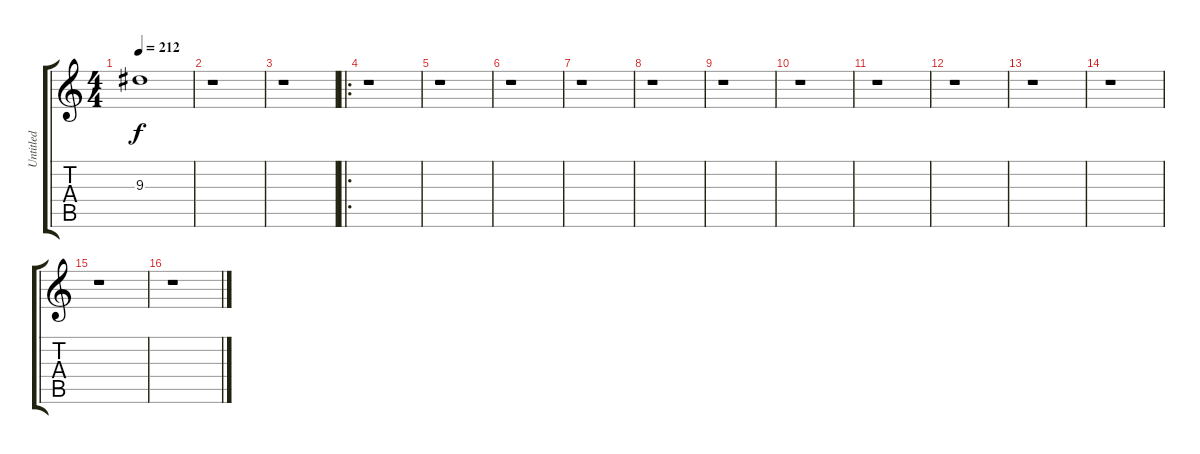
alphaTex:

\track ("Untitled" "Untitled") {instrument distortionguitar}
\staff {score tabs}
\tuning (Eb4 Bb3 Gb3 Db3 Ab2 Eb2) {hide}
\ts (4 4)
\tempo 212
\clef g2
\ks c
9.3.1{dy f} |
r.1 |
r.1 |
\ro
r.1 |
r.1 |
r.1 |
r.1 |
r.1 |
r.1 |
r.1 |
r.1 |
r.1 |
r.1 |
r.1 |
r.1 |
r.1
